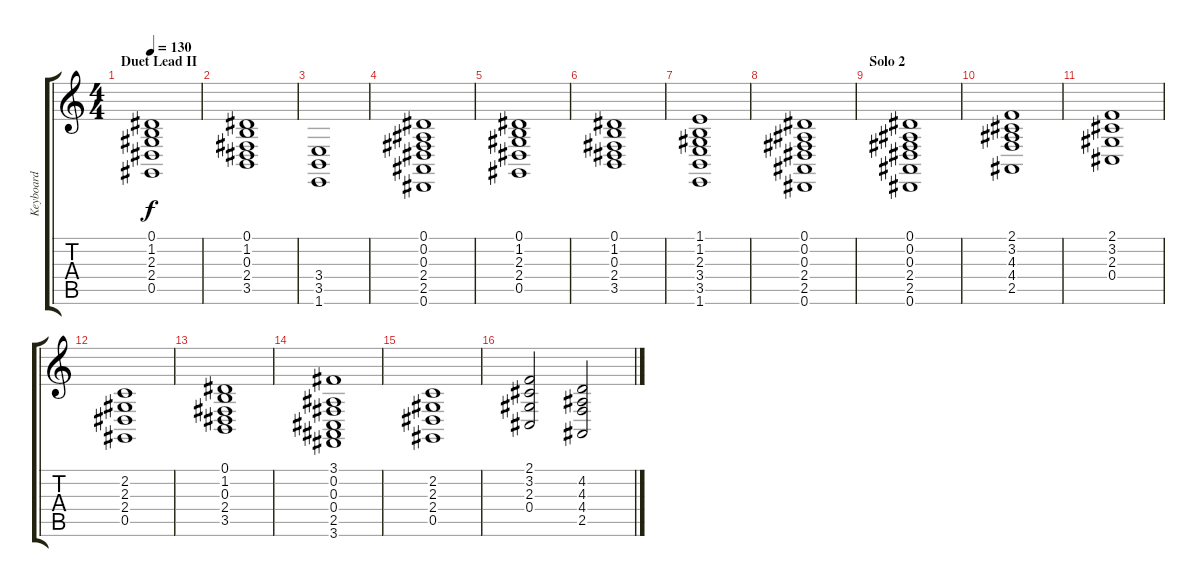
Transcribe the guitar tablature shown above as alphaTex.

\track ("Keyboard" "Keyboard") {instrument stringensemble1}
\staff {score tabs}
\tuning (Eb4 Bb3 Gb3 Db3 Ab2 Eb2) {hide}
\ts (4 4)
\section ("" "Duet Lead II")
\tempo 130
\clef g2
\ks c
(0.1 1.2 2.3 2.4 0.5).1{dy f} |
(0.1 1.2 0.3 2.4 3.5).1 |
(3.4 3.5 1.6).1 |
(0.1 0.2 0.3 2.4 2.5 0.6).1 |
(0.1 1.2 2.3 2.4 0.5).1 |
(0.1 1.2 0.3 2.4 3.5).1 |
(1.1 1.2 2.3 3.4 3.5 1.6).1 |
(0.1 0.2 0.3 2.4 2.5 0.6).1 |
\section ("" "Solo 2")
(0.1 0.2 0.3 2.4 2.5 0.6).1 |
(2.1 3.2 4.3 4.4 2.5).1 |
(2.1 3.2 2.3 0.4).1 |
(2.2 2.3 2.4 0.5).1 |
(0.1 1.2 0.3 2.4 3.5).1 |
(3.1 0.2 0.3 0.4 2.5 3.6).1 |
(2.2 2.3 2.4 0.5).1 |
(2.1 3.2 2.3 0.4).2 (4.2 4.3 4.4 2.5).2
